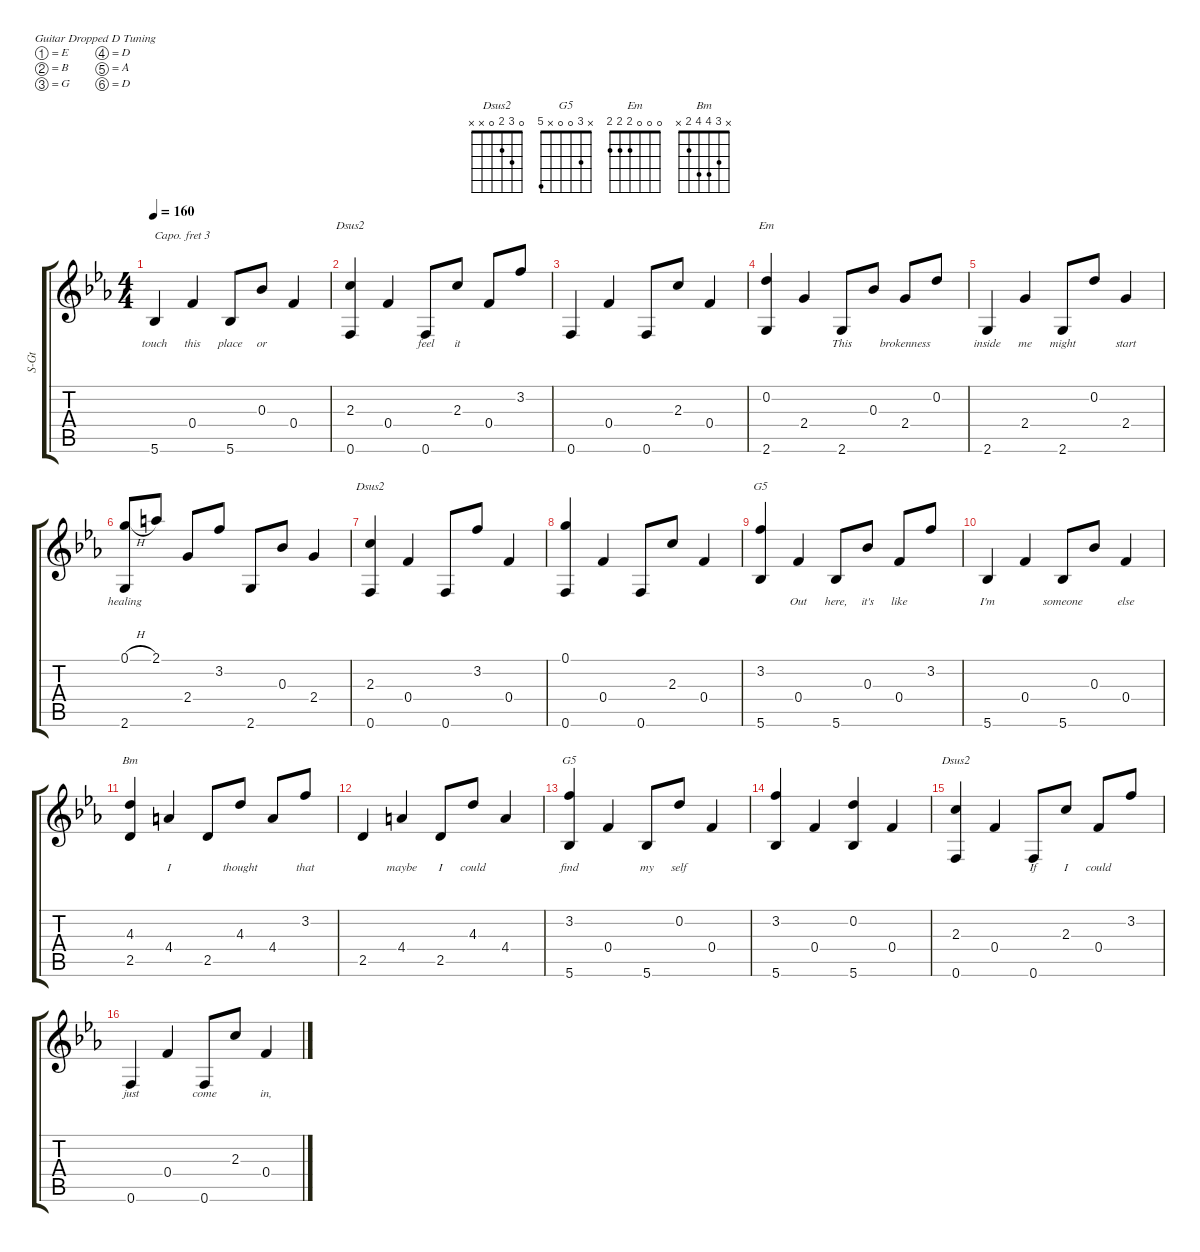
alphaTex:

\defaultSystemsLayout 4
\hideDynamics
\bracketExtendMode groupsimilarinstruments
\otherSystemsTrackNameOrientation horizontal
\track ("Steel Guitar" "S-Gt") {instrument acousticguitarsteel}
\staff {score tabs}
\capo 3
\tuning (E4 B3 G3 D3 A2 D2)
\chord ("Dsus2" 0 3 2 0 x x)
\chord ("G5" x 3 0 0 x 5) {showfingering false}
\chord ("Em" 0 0 0 2 2 2) {showfingering false}
\chord ("Bm" x 3 4 4 2 x) {showfingering false}
\ts (4 4)
\tempo 160
\clef g2
\ks eb
5.6{acc forcenatural}.4{lyrics (0 "touch") lyrics (1 "") lyrics (2 "") lyrics (3 "") lyrics (4 "") dy mf beam Up} 0.4{acc forcenatural}.4{lyrics (0 "this") lyrics (1 "") lyrics (2 "") lyrics (3 "") lyrics (4 "") beam Up} 5.6{acc forcenatural}.8{lyrics (0 "place") lyrics (1 "") lyrics (2 "") lyrics (3 "") lyrics (4 "") beam Up} 0.3{acc forcenatural}.8{lyrics (0 "or") lyrics (1 "") lyrics (2 "") lyrics (3 "") lyrics (4 "") beam Up} 0.4{acc forcenatural}.4{beam Up} |
(0.6{acc forcenatural} 2.3{acc forcenatural}).4{ch "Dsus2" beam Up} 0.4{acc forcenatural}.4{beam Up} 0.6{acc forcenatural}.8{lyrics (0 "feel") lyrics (1 "") lyrics (2 "") lyrics (3 "") lyrics (4 "") beam Up} 2.3{acc forcenatural}.8{lyrics (0 "it") lyrics (1 "") lyrics (2 "") lyrics (3 "") lyrics (4 "") beam Up} 0.4{acc forcenatural}.8{beam Up} 3.2{acc forcenatural}.8{beam Up} |
0.6{acc forcenatural}.4{beam Up} 0.4{acc forcenatural}.4{beam Up} 0.6{acc forcenatural}.8{beam Up} 2.3{acc forcenatural}.8{beam Up} 0.4{acc forcenatural}.4{beam Up} |
(2.6{acc forcenatural} 0.2{acc forcenatural}).4{ch "Em" beam Up} 2.4{acc forcenatural}.4{beam Up} 2.6{acc forcenatural}.8{lyrics (0 "This") lyrics (1 "") lyrics (2 "") lyrics (3 "") lyrics (4 "") beam Up} 0.3{acc forcenatural}.8{beam Up} 2.4{acc forcenatural}.8{lyrics (0 "brokenness") lyrics (1 "") lyrics (2 "") lyrics (3 "") lyrics (4 "") beam Up} 0.2{acc forcenatural}.8{beam Up} |
2.6{acc forcenatural}.4{lyrics (0 "inside") lyrics (1 "") lyrics (2 "") lyrics (3 "") lyrics (4 "") beam Up} 2.4{acc forcenatural}.4{lyrics (0 "me") lyrics (1 "") lyrics (2 "") lyrics (3 "") lyrics (4 "") beam Up} 2.6{acc forcenatural}.8{lyrics (0 "might") lyrics (1 "") lyrics (2 "") lyrics (3 "") lyrics (4 "") beam Up} 0.2{acc forcenatural}.8{beam Up} 2.4{acc forcenatural}.4{lyrics (0 "start") lyrics (1 "") lyrics (2 "") lyrics (3 "") lyrics (4 "") beam Up} |
(2.6{acc forcenatural} 0.1{h acc forcenatural}).8{lyrics (0 "healing") lyrics (1 "") lyrics (2 "") lyrics (3 "") lyrics (4 "") beam Up} 2.1{acc #}.8{beam Up} 2.4{acc forcenatural}.8{beam Up} 3.2{acc forcenatural}.8{beam Up} 2.6{acc forcenatural}.8{beam Up} 0.3{acc forcenatural}.8{beam Up} 2.4{acc forcenatural}.4{beam Up} |
(0.6{acc forcenatural} 2.3{acc forcenatural}).4{ch "Dsus2" beam Up} 0.4{acc forcenatural}.4{beam Up} 0.6{acc forcenatural}.8{beam Up} 3.2{acc forcenatural}.8{beam Up} 0.4{acc forcenatural}.4{beam Up} |
(0.6{acc forcenatural} 0.1{acc forcenatural}).4{beam Up} 0.4{acc forcenatural}.4{beam Up} 0.6{acc forcenatural}.8{beam Up} 2.3{acc forcenatural}.8{beam Up} 0.4{acc forcenatural}.4{beam Up} |
(5.6{acc forcenatural} 3.2{acc forcenatural}).4{ch "G5" beam Up} 0.4{acc forcenatural}.4{lyrics (0 "Out") lyrics (1 "") lyrics (2 "") lyrics (3 "") lyrics (4 "") beam Up} 5.6{acc forcenatural}.8{lyrics (0 "here,") lyrics (1 "") lyrics (2 "") lyrics (3 "") lyrics (4 "") beam Up} 0.3{acc forcenatural}.8{lyrics (0 "it's") lyrics (1 "") lyrics (2 "") lyrics (3 "") lyrics (4 "") beam Up} 0.4{acc forcenatural}.8{lyrics (0 "like") lyrics (1 "") lyrics (2 "") lyrics (3 "") lyrics (4 "") beam Up} 3.2{acc forcenatural}.8{beam Up} |
5.6{acc forcenatural}.4{lyrics (0 "I'm") lyrics (1 "") lyrics (2 "") lyrics (3 "") lyrics (4 "") beam Up} 0.4{acc forcenatural}.4{beam Up} 5.6{acc forcenatural}.8{lyrics (0 "someone") lyrics (1 "") lyrics (2 "") lyrics (3 "") lyrics (4 "") beam Up} 0.3{acc forcenatural}.8{beam Up} 0.4{acc forcenatural}.4{lyrics (0 "else") lyrics (1 "") lyrics (2 "") lyrics (3 "") lyrics (4 "") beam Up} |
(2.5{acc forcenatural} 4.3{acc forcenatural}).4{ch "Bm" beam Up} 4.4{acc #}.4{lyrics (0 "I") lyrics (1 "") lyrics (2 "") lyrics (3 "") lyrics (4 "") beam Up} 2.5{acc forcenatural}.8{beam Up} 4.3{acc forcenatural}.8{lyrics (0 "thought") lyrics (1 "") lyrics (2 "") lyrics (3 "") lyrics (4 "") beam Up} 4.4{acc #}.8{beam Up} 3.2{acc forcenatural}.8{lyrics (0 "that") lyrics (1 "") lyrics (2 "") lyrics (3 "") lyrics (4 "") beam Up} |
2.5{acc forcenatural}.4{beam Up} 4.4{acc #}.4{lyrics (0 "maybe") lyrics (1 "") lyrics (2 "") lyrics (3 "") lyrics (4 "") beam Up} 2.5{acc forcenatural}.8{lyrics (0 "I") lyrics (1 "") lyrics (2 "") lyrics (3 "") lyrics (4 "") beam Up} 4.3{acc forcenatural}.8{lyrics (0 "could") lyrics (1 "") lyrics (2 "") lyrics (3 "") lyrics (4 "") beam Up} 4.4{acc #}.4{beam Up} |
(5.6{acc forcenatural} 3.2{acc forcenatural}).4{ch "G5" lyrics (0 "find") lyrics (1 "") lyrics (2 "") lyrics (3 "") lyrics (4 "") beam Up} 0.4{acc forcenatural}.4{beam Up} 5.6{acc forcenatural}.8{lyrics (0 "my") lyrics (1 "") lyrics (2 "") lyrics (3 "") lyrics (4 "") beam Up} 0.2{acc forcenatural}.8{lyrics (0 "self") lyrics (1 "") lyrics (2 "") lyrics (3 "") lyrics (4 "") beam Up} 0.4{acc forcenatural}.4{beam Up} |
(5.6{acc forcenatural} 3.2{acc forcenatural}).4{beam Up} 0.4{acc forcenatural}.4{beam Up} (0.2{acc forcenatural} 5.6{acc forcenatural}).4{beam Up} 0.4{acc forcenatural}.4{beam Up} |
(0.6{acc forcenatural} 2.3{acc forcenatural}).4{ch "Dsus2" beam Up} 0.4{acc forcenatural}.4{beam Up} 0.6{acc forcenatural}.8{lyrics (0 "If") lyrics (1 "") lyrics (2 "") lyrics (3 "") lyrics (4 "") beam Up} 2.3{acc forcenatural}.8{lyrics (0 "I") lyrics (1 "") lyrics (2 "") lyrics (3 "") lyrics (4 "") beam Up} 0.4{acc forcenatural}.8{lyrics (0 "could") lyrics (1 "") lyrics (2 "") lyrics (3 "") lyrics (4 "") beam Up} 3.2{acc forcenatural}.8{beam Up} |
0.6{acc forcenatural}.4{lyrics (0 "just") lyrics (1 "") lyrics (2 "") lyrics (3 "") lyrics (4 "") beam Up} 0.4{acc forcenatural}.4{beam Up} 0.6{acc forcenatural}.8{lyrics (0 "come") lyrics (1 "") lyrics (2 "") lyrics (3 "") lyrics (4 "") beam Up} 2.3{acc forcenatural}.8{beam Up} 0.4{acc forcenatural}.4{lyrics (0 "in,") lyrics (1 "") lyrics (2 "") lyrics (3 "") lyrics (4 "") beam Up}
